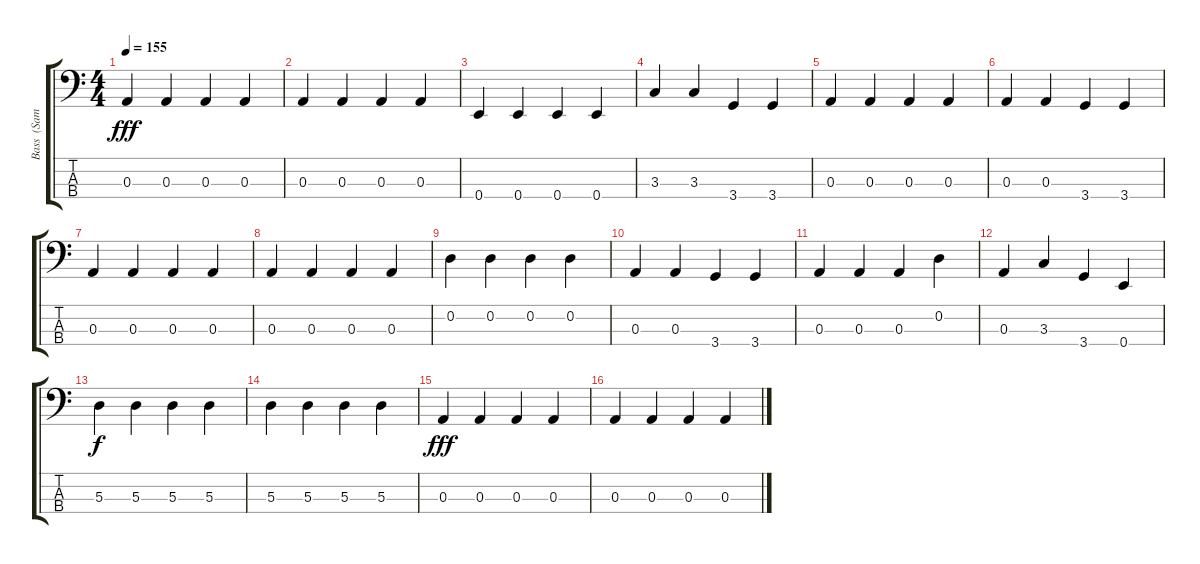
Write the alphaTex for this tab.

\track ("Bass  (Sami)" "Bass  (Sam") {instrument electricbassfinger}
\staff {score tabs}
\tuning (G2 D2 A1 E1) {hide}
\ts (4 4)
\tempo 155
\clef f4
\ks c
0.3.4{dy fff} 0.3.4 0.3.4 0.3.4 |
0.3.4 0.3.4 0.3.4 0.3.4 |
0.4.4 0.4.4 0.4.4 0.4.4 |
3.3.4 3.3.4 3.4.4 3.4.4 |
0.3.4 0.3.4 0.3.4 0.3.4 |
0.3.4 0.3.4 3.4.4 3.4.4 |
0.3.4 0.3.4 0.3.4 0.3.4 |
0.3.4 0.3.4 0.3.4 0.3.4 |
0.2.4 0.2.4 0.2.4 0.2.4 |
0.3.4 0.3.4 3.4.4 3.4.4 |
0.3.4 0.3.4 0.3.4 0.2.4 |
0.3.4 3.3.4 3.4.4 0.4.4 |
5.3.4{dy f} 5.3.4 5.3.4 5.3.4 |
5.3.4 5.3.4 5.3.4 5.3.4 |
0.3.4{dy fff} 0.3.4 0.3.4 0.3.4 |
0.3.4 0.3.4 0.3.4 0.3.4
